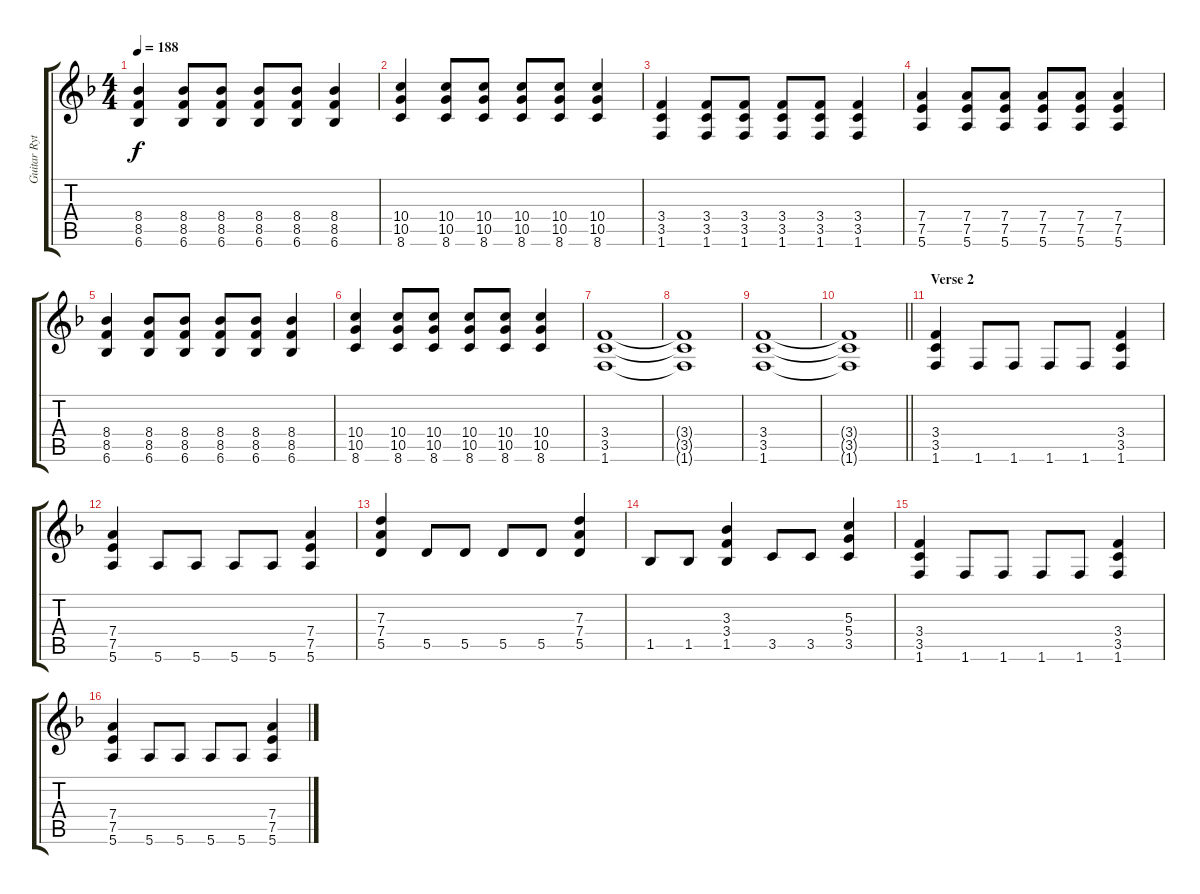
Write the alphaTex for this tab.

\track ("Guitar Rythmic" "Guitar Ryt") {instrument overdrivenguitar}
\staff {score tabs}
\tuning (E4 B3 G3 D3 A2 E2) {hide}
\ts (4 4)
\tempo 188
\clef g2
\ks f
(8.4 8.5 6.6).4{dy f} (8.4 8.5 6.6).8 (8.4 8.5 6.6).8 (8.4 8.5 6.6).8 (8.4 8.5 6.6).8 (8.4 8.5 6.6).4 |
(10.4 10.5 8.6).4 (10.4 10.5 8.6).8 (10.4 10.5 8.6).8 (10.4 10.5 8.6).8 (10.4 10.5 8.6).8 (10.4 10.5 8.6).4 |
(3.4 3.5 1.6).4 (3.4 3.5 1.6).8 (3.4 3.5 1.6).8 (3.4 3.5 1.6).8 (3.4 3.5 1.6).8 (3.4 3.5 1.6).4 |
(7.4 7.5 5.6).4 (7.4 7.5 5.6).8 (7.4 7.5 5.6).8 (7.4 7.5 5.6).8 (7.4 7.5 5.6).8 (7.4 7.5 5.6).4 |
(8.4 8.5 6.6).4 (8.4 8.5 6.6).8 (8.4 8.5 6.6).8 (8.4 8.5 6.6).8 (8.4 8.5 6.6).8 (8.4 8.5 6.6).4 |
(10.4 10.5 8.6).4 (10.4 10.5 8.6).8 (10.4 10.5 8.6).8 (10.4 10.5 8.6).8 (10.4 10.5 8.6).8 (10.4 10.5 8.6).4 |
(3.4 3.5 1.6).1 |
(3.4{t} 3.5{t} 1.6{t}).1 |
(3.4 3.5 1.6).1 |
\barLineRight lightlight
(3.4{t} 3.5{t} 1.6{t}).1 |
\section ("" "Verse 2")
(3.4 3.5 1.6).4 1.6.8 1.6.8 1.6.8 1.6.8 (3.4 3.5 1.6).4 |
(7.4 7.5 5.6).4 5.6.8 5.6.8 5.6.8 5.6.8 (7.4 7.5 5.6).4 |
(7.3 7.4 5.5).4 5.5.8 5.5.8 5.5.8 5.5.8 (7.3 7.4 5.5).4 |
1.5.8 1.5.8 (3.3 3.4 1.5).4 3.5.8 3.5.8 (5.3 5.4 3.5).4 |
(3.4 3.5 1.6).4 1.6.8 1.6.8 1.6.8 1.6.8 (3.4 3.5 1.6).4 |
(7.4 7.5 5.6).4 5.6.8 5.6.8 5.6.8 5.6.8 (7.4 7.5 5.6).4
